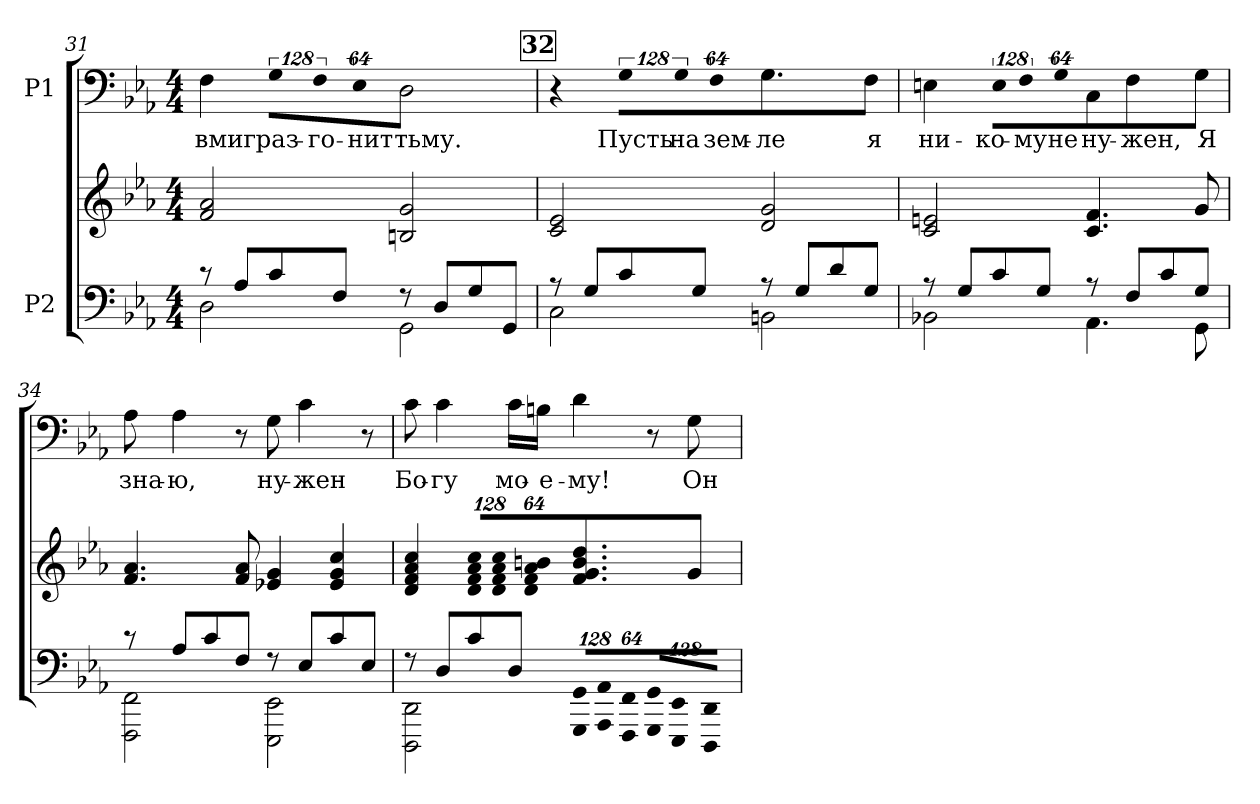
**kern	**kern	**kern	**text
*part2	*part2	*part1	*part1
*staff3	*staff2	*staff1	*staff1
*I"P2	*	*I"P1	*
*clefF4	*clefG2	*clefF4	*
*k[b-e-a-]	*k[b-e-a-]	*k[b-e-a-]	*
*c:	*c:	*c:	*
*M4/4	*M4/4	*M4/4	*
=31	=31	=31	=31
*^	*	*	*
!	!	!	!	!LO:LY:b:color=#000000
8r	2Di\	2fi/ 2a-i	4Fi\	вмиг
8A-i/L	.	.	.	.
!	!	!	!LO:N:vis=8	!
!	!	!	!	!LO:LY:b:color=#000000
8ci/	.	.	1024%85Gi\L	раз-
!	!	!	!LO:N:vis=8	!
!	!	!	!	!LO:LY:b:color=#000000
.	.	.	1024%85Fi\	-го-
8Fi/J	.	.	.	.
!	!	!	!LO:N:vis=8	!
!	!	!	!	!LO:LY:b:color=#000000
.	.	.	512%43E-i\J	-нит
!	!	!	!	!LO:LY:b:color=#000000
8r	2GGi\	2Bni/ 2gi	2Di\	тьму.
8Di/L	.	.	.	.
8Gi/	.	.	.	.
8GGi/J	.	.	.	.
!!LO:REH:place=s1:B:color=#000000:enc=box:fs=17.5172:t=32
=32	=32	=32	=32	=32
8r	2Ci\	2ci/ 2e-i	4r	.
8Gi/L	.	.	.	.
!	!	!	!LO:N:vis=8	!
!	!	!	!	!LO:LY:b:color=#000000
8ci/	.	.	1024%85Gi\L	Пусть
!	!	!	!LO:N:vis=8	!
!	!	!	!	!LO:LY:b:color=#000000
.	.	.	1024%85Gi\	на
8Gi/J	.	.	.	.
!	!	!	!LO:N:vis=8	!
!	!	!	!	!LO:LY:b:color=#000000
.	.	.	512%43Fi\J	зем-
!	!	!	!	!LO:LY:b:color=#000000
8r	2BBni\	2di/ 2gi	4.Gi\	-ле
8Gi/L	.	.	.	.
8di/	.	.	.	.
!	!	!	!	!LO:LY:b:color=#000000
8Gi/J	.	.	8Fi\	я
!!LO:LB:g=z
=33	=33	=33	=33	=33
!	!	!	!	!LO:LY:b:color=#000000
8r	2BB-Xi\	2ci/ 2eni	4Eni\	ни-
8Gi/L	.	.	.	.
!	!	!	!LO:N:vis=8	!
!	!	!	!	!LO:LY:b:color=#000000
8ci/	.	.	1024%85Ei\L	-ко-
!	!	!	!LO:N:vis=8	!
!	!	!	!	!LO:LY:b:color=#000000
.	.	.	1024%85Fi\	-му
8Gi/J	.	.	.	.
!	!	!	!LO:N:vis=8	!
!	!	!	!	!LO:LY:b:color=#000000
.	.	.	512%43Gi\J	не
!	!	!	!	!LO:LY:b:color=#000000
8r	4.AA-i\	4.ci/ 4.fi	8Ci/	ну-
!	!	!	!	!LO:LY:b:color=#000000
8Fi/L	.	.	4Fi\	-жен,
8ci/	.	.	.	.
!	!	!	!	!LO:LY:b:color=#000000
8Gi/J	8GGi\	8gi/	8Gi\	Я
=34	=34	=34	=34	=34
!	!	!	!	!LO:LY:b:color=#000000
8r	2FFFi\ 2FFi	4.fi/ 4.a-i	8A-i\	зна-
!	!	!	!	!LO:LY:b:color=#000000
8A-i/L	.	.	4A-i\	-ю,
8ci/	.	.	.	.
8Fi/J	.	8fi/ 8a-i	8r	.
!	!	!	!	!LO:LY:b:color=#000000
8r	2EEE-i\ 2EE-i	4e-Xi/ 4gi	8Gi\	ну-
!	!	!	!	!LO:LY:b:color=#000000
8E-i/L	.	.	4ci\	-жен
8ci/	.	4e-i/ 4gi 4cci	.	.
8E-i/J	.	.	8r	.
=35	=35	=35	=35	=35
!	!	!	!	!LO:LY:b:color=#000000
8r	2DDDi\ 2DDi	4di/ 4fi 4a-i 4cci	8ci\	Бо-
!	!	!	!	!LO:LY:b:color=#000000
8Di/L	.	.	4ci\	-гу
*	*	*Xbrackettup	*	*
!	!	!LO:N:vis=8	!	!
8ci/	.	1024%85di/ 1024%85fi 1024%85a-i 1024%85cciL	.	.
!	!	!LO:N:vis=8	!	!
.	.	1024%85di/ 1024%85fi 1024%85a-i 1024%85cci	.	.
!	!	!	!	!LO:LY:b:color=#000000
8Di/J	.	.	16ci\LL	мо-
!	!	!LO:N:vis=8	!	!
.	.	512%43di/ 512%43fi 512%43a-i 512%43bniJ	.	.
!	!	!	!	!LO:LY:b:color=#000000
.	.	.	16Bni\JJ	-е-
*Xbrackettup	*	*	*	*
!LO:N:vis=8	!	!	!	!
!	!	!	!	!LO:LY:b:color=#000000
1024%85GGGi/ 1024%85GGiL	2ryy	4.fi/ 4.gi 4.bi 4.ddi	4di\	-му!
!LO:N:vis=8	!	!	!	!
1024%85AAA-i/ 1024%85AA-i	.	.	.	.
!LO:N:vis=8	!	!	!	!
512%43FFFi/ 512%43FFiJ	.	.	.	.
!LO:N:vis=8	!	!	!	!
1024%85GGGi/ 1024%85GGiL	.	.	8r	.
!LO:N:vis=8	!	!	!	!
1024%85EEE-i/ 1024%85EE-i	.	.	.	.
!	!	!	!	!LO:LY:b:color=#000000
.	.	8gi/	8Gi\	Он
!LO:N:vis=8	!	!	!	!
512%43DDDi/ 512%43DDiJ	.	.	.	.
*v	*v	*	*	*
=	=	=	=
*-	*-	*-	*-
